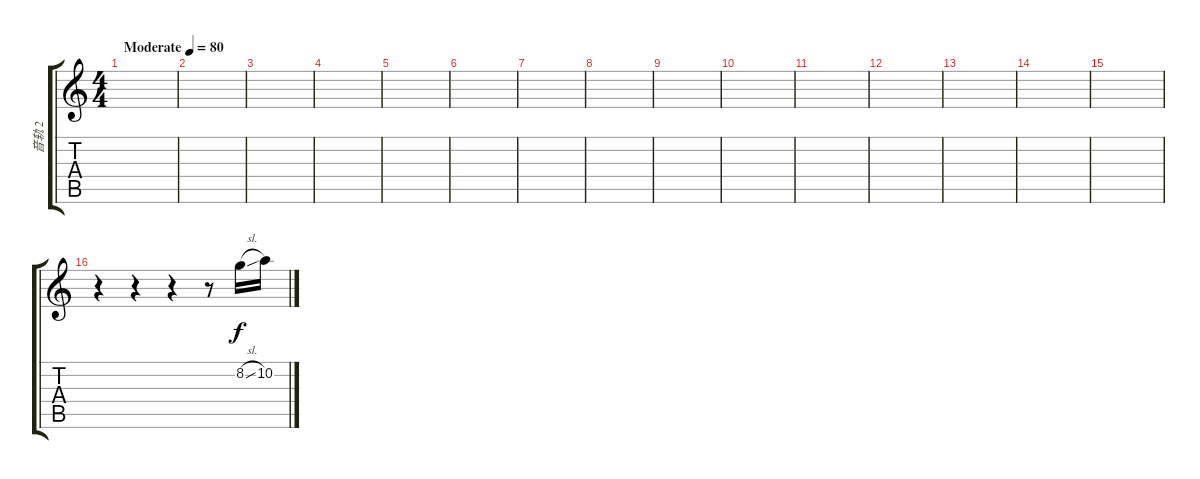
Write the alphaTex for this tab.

\track ("音轨 2" "音轨 2") {instrument acousticguitarsteel}
\staff {score tabs}
\tuning (E4 B3 G3 D3 A2 E2) {hide}
\ts (4 4)
\tempo (80 "Moderate")
\clef g2
\ks c
|
|
|
|
|
|
|
|
|
|
|
|
|
|
|
r.4 r.4 r.4 r.8 8.2{sl}.16 10.2.16
